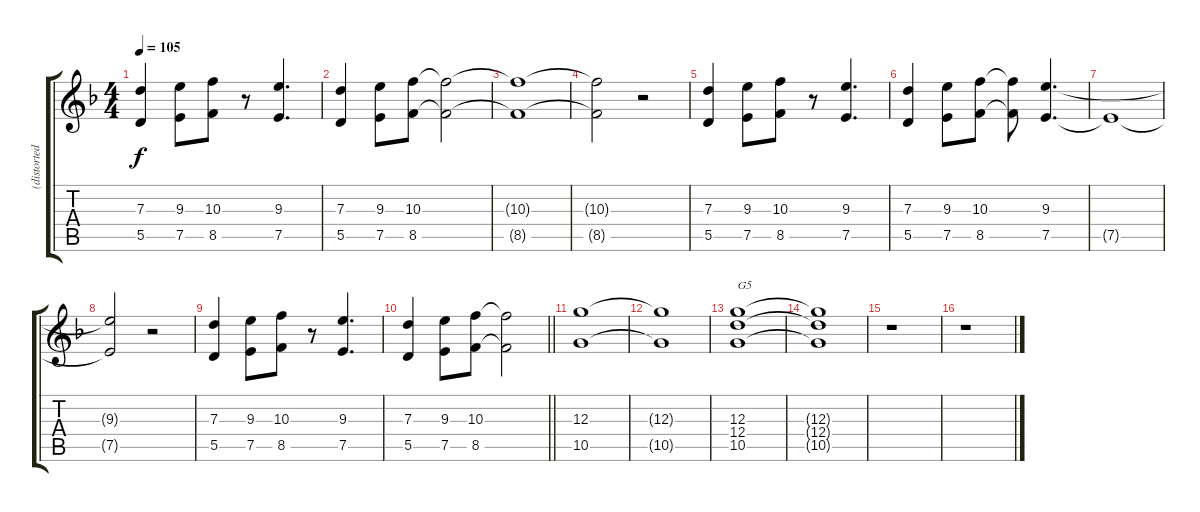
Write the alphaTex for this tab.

\track ("(distorted)" "(distorted") {instrument distortionguitar}
\staff {score tabs}
\tuning (E4 B3 G3 D3 A2 E2) {hide}
\ts (4 4)
\tempo 105
\clef g2
\ks dminor
(7.3 5.5).4{dy f} (9.3 7.5).8 (10.3 8.5).8 r.8 (9.3 7.5).4{d} |
(7.3 5.5).4 (9.3 7.5).8 (10.3 8.5).8 (10.3{t} 8.5{t}).2 |
(10.3{t} 8.5{t}).1 |
(10.3{t} 8.5{t}).2 r.2 |
(7.3 5.5).4 (9.3 7.5).8 (10.3 8.5).8 r.8 (9.3 7.5).4{d} |
(7.3 5.5).4 (9.3 7.5).8 (10.3 8.5).8 (10.3{t} 8.5{t}).8 (9.3 7.5).4{d} |
7.5{t}.1 |
(9.3{t} 7.5{t}).2 r.2 |
(7.3 5.5).4 (9.3 7.5).8 (10.3 8.5).8 r.8 (9.3 7.5).4{d} |
\barLineRight lightlight
(7.3 5.5).4 (9.3 7.5).8 (10.3 8.5).8 (10.3{t} 8.5{t}).2 |
(12.3 10.5).1 |
(12.3{t} 10.5{t}).1 |
(12.3 12.4 10.5).1{txt "G5"} |
(12.3{t} 12.4{t} 10.5{t}).1 |
r.1 |
r.1
